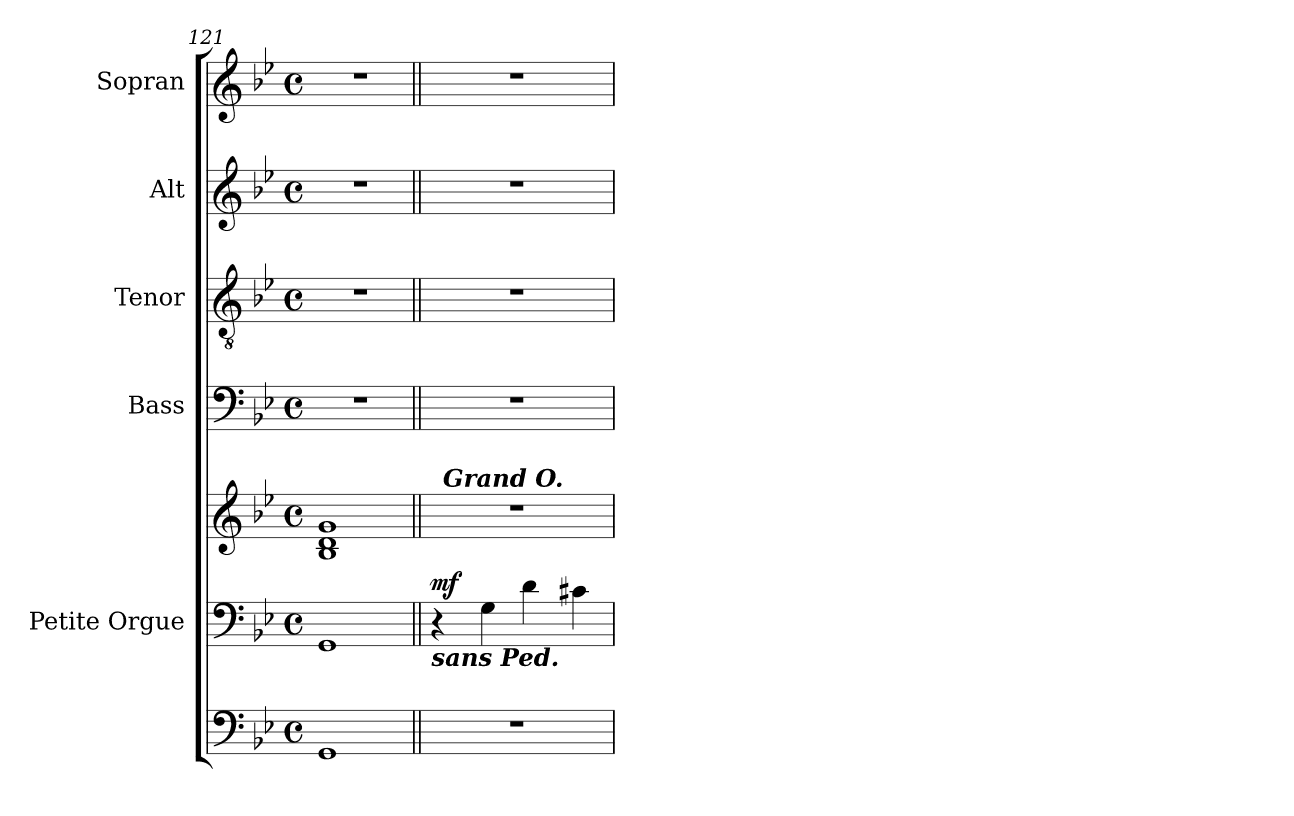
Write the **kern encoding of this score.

**kern	**kern	**kern	**dynam	**kern	**kern	**kern	**kern
*part6	*part5	*part5	*part5	*part4	*part3	*part2	*part1
*staff7	*staff6	*staff5	*staff5/6	*staff4	*staff3	*staff2	*staff1
*	*I"Petite Orgue	*	*	*I"Bass	*I"Tenor	*I"Alt	*I"Sopran
*	*I'Org. 1	*	*	*I'B.	*I'T.	*I'A.	*I'S.
*clefF4	*clefF4	*clefG2	*	*clefF4	*clefGv2	*clefG2	*clefG2
*k[b-e-]	*k[b-e-]	*k[b-e-]	*	*k[b-e-]	*k[b-e-]	*k[b-e-]	*k[b-e-]
*B-:	*B-:	*B-:	*	*B-:	*B-:	*B-:	*B-:
*M4/4	*M4/4	*M4/4	*	*M4/4	*M4/4	*M4/4	*M4/4
*met(c)	*met(c)	*met(c)	*	*met(c)	*met(c)	*met(c)	*met(c)
=121	=121	=121	=121	=121	=121	=121	=121
1GG	1GG	1B- 1d 1g	.	1r	1r	1r	1r
=122||	=122||	=122||	=122||	=122||	=122||	=122||	=122||
!	!LO:TX:b:Bi:t=sans Ped.	!	!	!	!	!	!
!	!	!	!LO:DY:a=2	!	!	!	!
*	*	*^	*	*	*	*	*
1r	4r	1r	32ryy	mf	1r	1r	1r	1r
!	!	!	!LO:TX:a:Bi:t=Grand O.	!	!	!	!	!
.	.	.	2ryy	.	.	.	.	.
.	4G\	.	.	.	.	.	.	.
.	4d\	.	.	.	.	.	.	.
.	.	.	4...ryy	.	.	.	.	.
.	4c#X\	.	.	.	.	.	.	.
*	*	*v	*v	*	*	*	*	*
=	=	=	=	=	=	=	=
*-	*-	*-	*-	*-	*-	*-	*-
